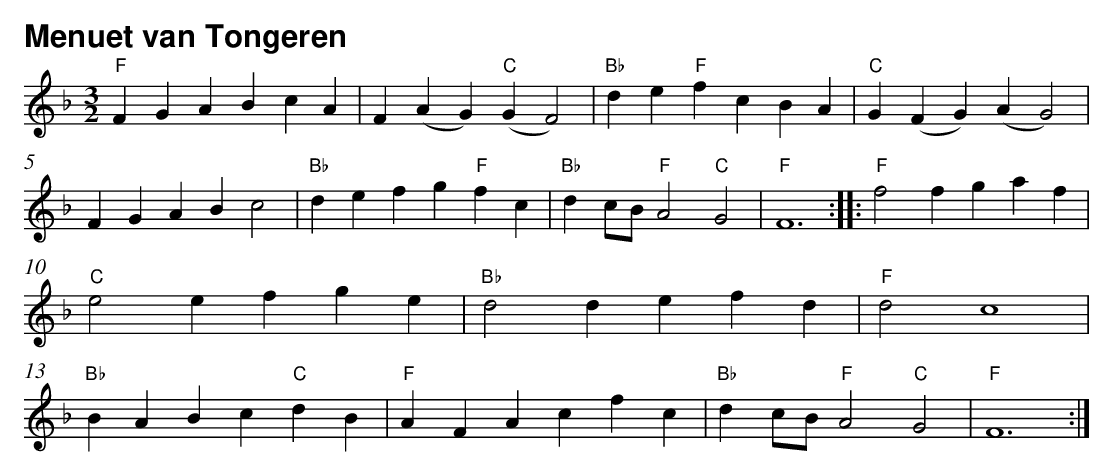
X:1
T:Menuet van Tongeren
L:1/4
M:3/2
K:F
"F" F G A B c A | F (A G) "C" (G F2) |"Bb" d e "F" f c B A |"C" G (F G) (A G2) |
F G A B c2 |"Bb" d e f g "F" f c |"Bb" d c/B/ "F"A2"C" G2 |"F" F6 :|
|: "F"f2 f g a f |"C" e2 e f g e |"Bb" d2 d e f d |"F" d2 c4 |
"Bb"B A B c "C"d B |"F" A F A c f c |"Bb" d c/B/"F" A2"C" G2 |"F" F6 :|
